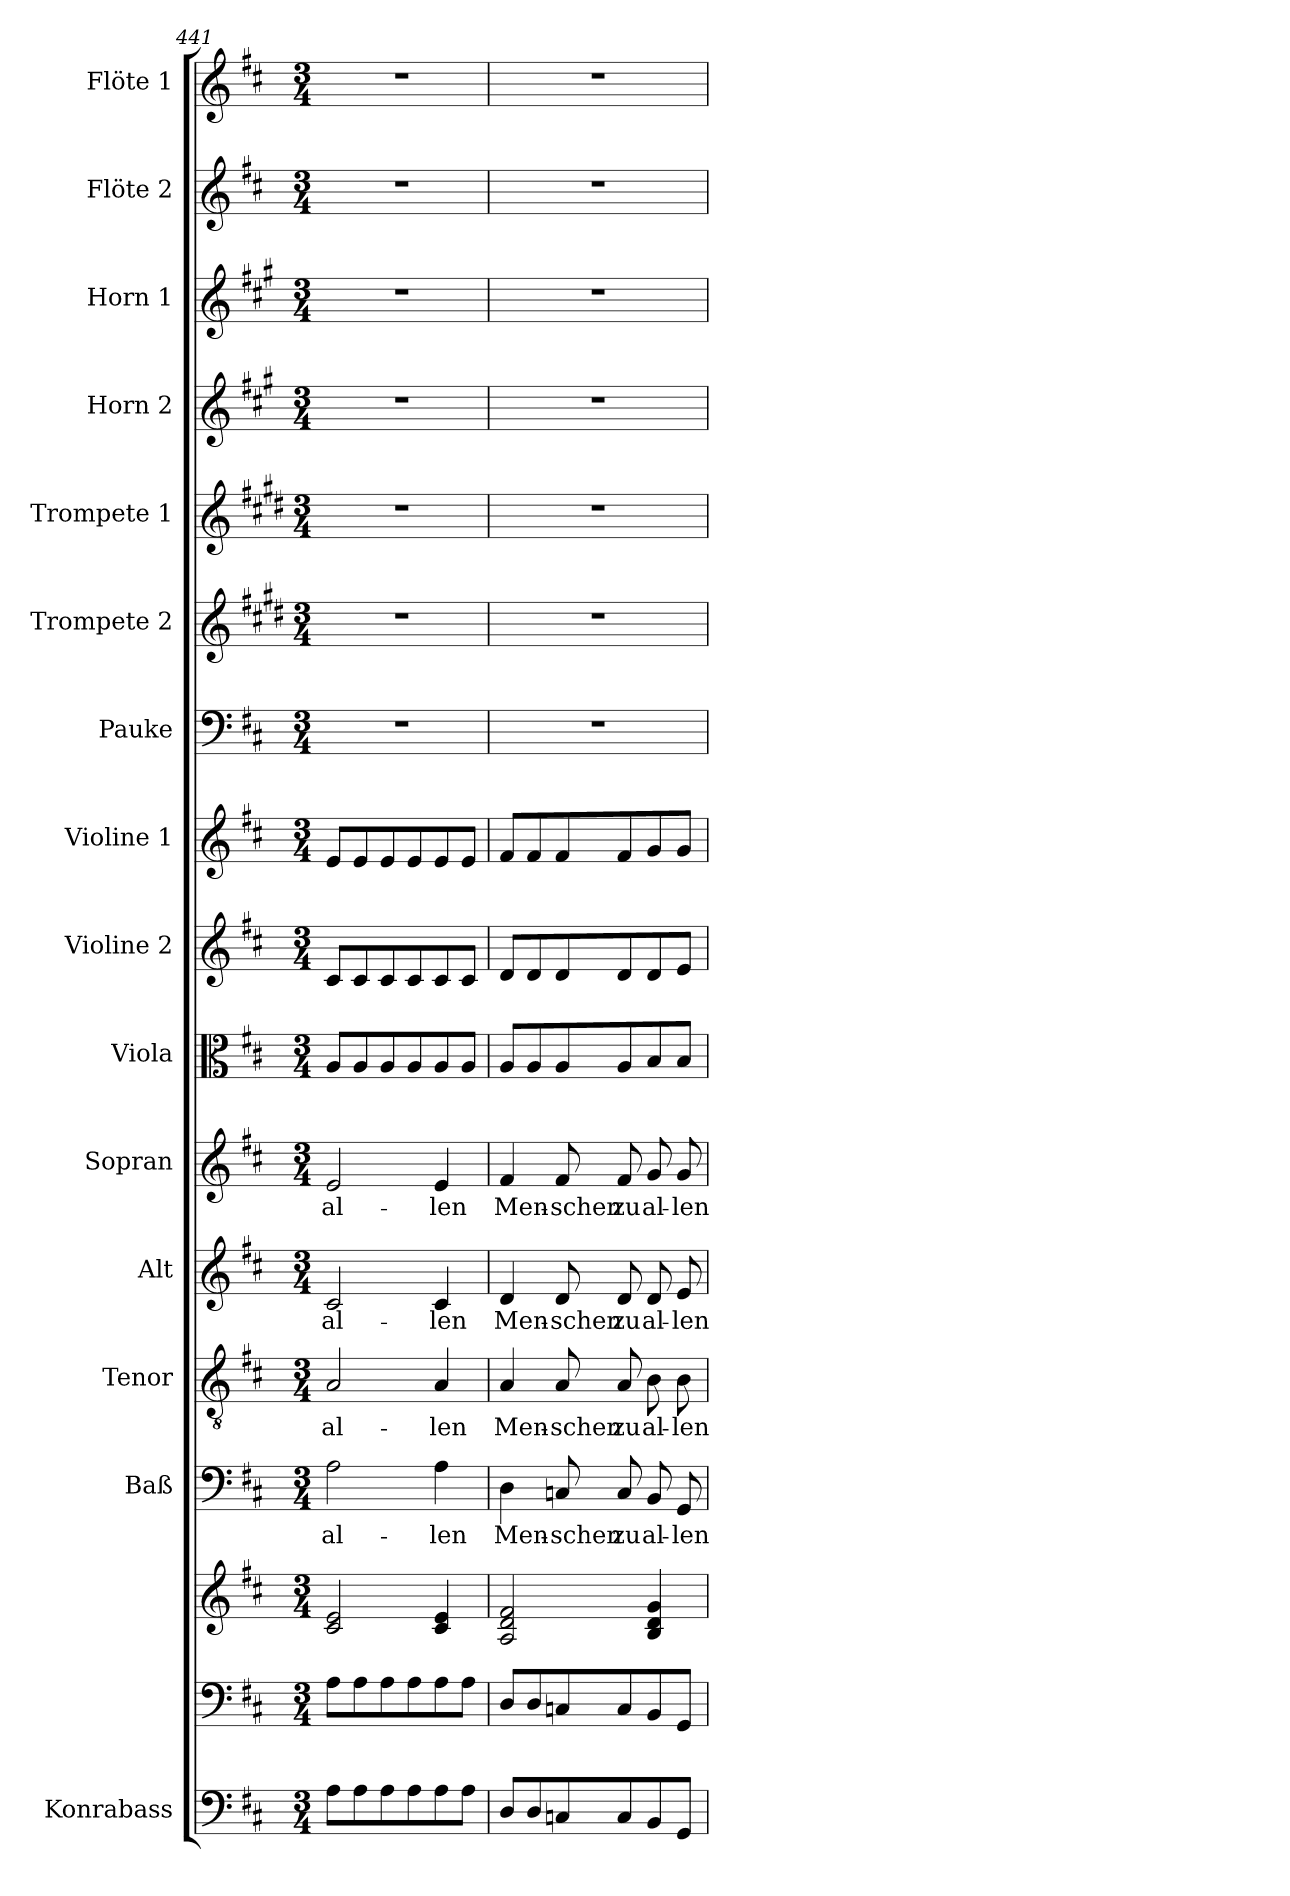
**kern	**kern	**kern	**kern	**text	**kern	**text	**kern	**text	**kern	**text	**kern	**kern	**kern	**kern	**kern	**kern	**kern	**kern	**kern	**kern
*part16	*part15	*part15	*part14	*part14	*part13	*part13	*part12	*part12	*part11	*part11	*part10	*part9	*part8	*part7	*part6	*part5	*part4	*part3	*part2	*part1
*staff17	*staff16	*staff15	*staff14	*staff14	*staff13	*staff13	*staff12	*staff12	*staff11	*staff11	*staff10	*staff9	*staff8	*staff7	*staff6	*staff5	*staff4	*staff3	*staff2	*staff1
*I"Konrabass	*	*	*I"Baß	*	*I"Tenor	*	*I"Alt	*	*I"Sopran	*	*I"Viola	*I"Violine 2	*I"Violine 1	*I"Pauke	*I"Trompete 2	*I"Trompete 1	*I"Horn 2	*I"Horn 1	*I"Flöte 2	*I"Flöte 1
*I'Kb.	*	*	*I'Baß	*	*I'Ten	*	*I'Alt	*	*I'Sop	*	*I'Vla.	*I'Vln. 2	*I'Vln. 1	*I'Pk.	*I'Trp. 2	*I'Trp. 1	*I'Hrn. 2	*I'Hrn. 1	*I'Fl. 2	*I'Fl. 1
*clefF4	*clefF4	*clefG2	*clefF4	*	*clefGv2	*	*clefG2	*	*clefG2	*	*clefC3	*clefG2	*clefG2	*clefF4	*clefG2	*clefG2	*clefG2	*clefG2	*clefG2	*clefG2
*ITrd7c12	*	*	*	*	*	*	*	*	*	*	*	*	*	*	*ITrd1c2	*ITrd1c2	*ITrd4c7	*ITrd4c7	*	*
*k[f#c#]	*k[f#c#]	*k[f#c#]	*k[f#c#]	*	*k[f#c#]	*	*k[f#c#]	*	*k[f#c#]	*	*k[f#c#]	*k[f#c#]	*k[f#c#]	*k[f#c#]	*k[f#c#]	*k[f#c#]	*k[f#c#]	*k[f#c#]	*k[f#c#]	*k[f#c#]
*D:	*D:	*D:	*D:	*	*D:	*	*D:	*	*D:	*	*D:	*D:	*D:	*D:	*D:	*D:	*D:	*D:	*D:	*D:
*M3/4	*M3/4	*M3/4	*M3/4	*	*M3/4	*	*M3/4	*	*M3/4	*	*M3/4	*M3/4	*M3/4	*M3/4	*M3/4	*M3/4	*M3/4	*M3/4	*M3/4	*M3/4
=441	=441	=441	=441	=441	=441	=441	=441	=441	=441	=441	=441	=441	=441	=441	=441	=441	=441	=441	=441	=441
!	!	!	!	!LO:LY:b	!	!LO:LY:b	!	!LO:LY:b	!	!LO:LY:b	!	!	!	!	!	!	!	!	!	!
8AA\L	8A\L	2c#/ 2e/	2A\	al-	2A/	al-	2c#/	al-	2e/	al-	8A/L	8c#/L	8e/L	2.r	2.r	2.r	2.r	2.r	2.r	2.r
8AA\	8A\	.	.	.	.	.	.	.	.	.	8A/	8c#/	8e/	.	.	.	.	.	.	.
8AA\	8A\	.	.	.	.	.	.	.	.	.	8A/	8c#/	8e/	.	.	.	.	.	.	.
8AA\	8A\	.	.	.	.	.	.	.	.	.	8A/	8c#/	8e/	.	.	.	.	.	.	.
!	!	!	!	!LO:LY:b	!	!LO:LY:b	!	!LO:LY:b	!	!LO:LY:b	!	!	!	!	!	!	!	!	!	!
8AA\	8A\	4c#/ 4e/	4A\	-len	4A/	-len	4c#/	-len	4e/	-len	8A/	8c#/	8e/	.	.	.	.	.	.	.
8AA\J	8A\J	.	.	.	.	.	.	.	.	.	8A/J	8c#/J	8e/J	.	.	.	.	.	.	.
=442	=442	=442	=442	=442	=442	=442	=442	=442	=442	=442	=442	=442	=442	=442	=442	=442	=442	=442	=442	=442
!	!	!	!	!LO:LY:b	!	!LO:LY:b	!	!LO:LY:b	!	!LO:LY:b	!	!	!	!	!	!	!	!	!	!
8DD/L	8D/L	2A/ 2d/ 2f#/	4D\	Men-	4A/	Men-	4d/	Men-	4f#/	Men-	8A/L	8d/L	8f#/L	2.r	2.r	2.r	2.r	2.r	2.r	2.r
8DD/	8D/	.	.	.	.	.	.	.	.	.	8A/	8d/	8f#/	.	.	.	.	.	.	.
!	!	!	!	!LO:LY:b	!	!LO:LY:b	!	!LO:LY:b	!	!LO:LY:b	!	!	!	!	!	!	!	!	!	!
8CCn/	8Cn/	.	8Cn/	-schen	8A/	-schen	8d/	-schen	8f#/	-schen	8A/	8d/	8f#/	.	.	.	.	.	.	.
!	!	!	!	!LO:LY:b	!	!LO:LY:b	!	!LO:LY:b	!	!LO:LY:b	!	!	!	!	!	!	!	!	!	!
8CC/	8C/	.	8C/	zu	8A/	zu	8d/	zu	8f#/	zu	8A/	8d/	8f#/	.	.	.	.	.	.	.
!	!	!	!	!LO:LY:b	!	!LO:LY:b	!	!LO:LY:b	!	!LO:LY:b	!	!	!	!	!	!	!	!	!	!
8BBB/	8BB/	4B/ 4d/ 4g/	8BB/	al-	8B\	al-	8d/	al-	8g/	al-	8B/	8d/	8g/	.	.	.	.	.	.	.
!	!	!	!	!LO:LY:b	!	!LO:LY:b	!	!LO:LY:b	!	!LO:LY:b	!	!	!	!	!	!	!	!	!	!
8GGG/J	8GG/J	.	8GG/	-len	8B\	-len	8e/	-len	8g/	-len	8B/J	8e/J	8g/J	.	.	.	.	.	.	.
=	=	=	=	=	=	=	=	=	=	=	=	=	=	=	=	=	=	=	=	=
*-	*-	*-	*-	*-	*-	*-	*-	*-	*-	*-	*-	*-	*-	*-	*-	*-	*-	*-	*-	*-
